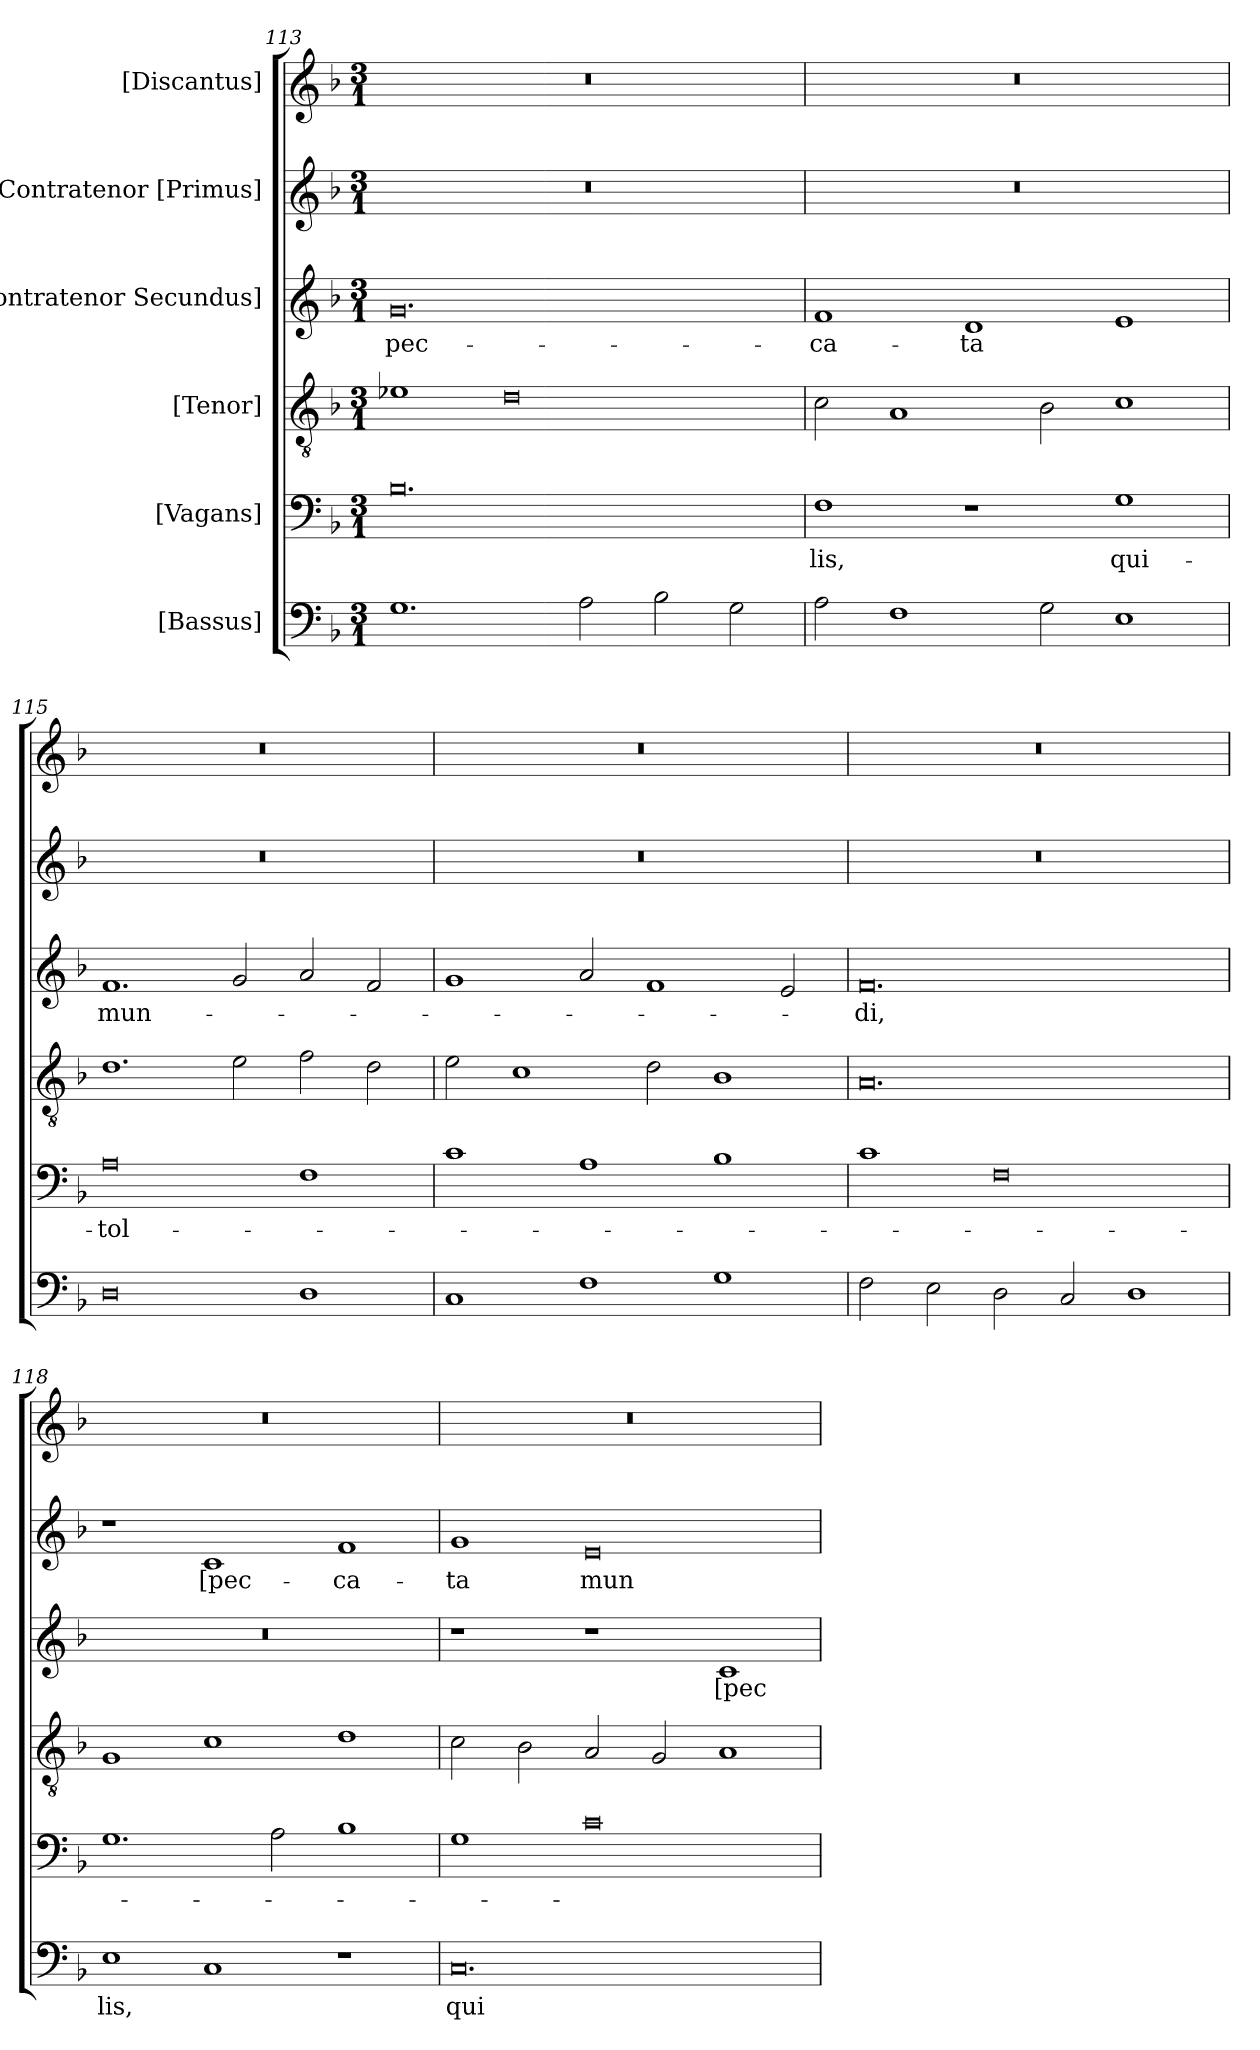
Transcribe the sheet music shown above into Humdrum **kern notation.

**kern	**text	**kern	**text	**kern	**kern	**text	**kern	**text	**kern
*part6	*part6	*part5	*part5	*part4	*part3	*part3	*part2	*part2	*part1
*staff6	*staff6	*staff5	*staff5	*staff4	*staff3	*staff3	*staff2	*staff2	*staff1
*I"[Bassus]	*	*I"[Vagans]	*	*I"[Tenor]	*I"[Contratenor Secundus]	*	*I"Contratenor [Primus]	*	*I"[Discantus]
*clefF4	*	*clefF4	*	*clefGv2	*clefG2	*	*clefG2	*	*clefG2
*k[b-]	*	*k[b-]	*	*k[b-]	*k[b-]	*	*k[b-]	*	*k[b-]
*M3/1	*	*M3/1	*	*M3/1	*M3/1	*	*M3/1	*	*M3/1
=113	=113	=113	=113	=113	=113	=113	=113	=113	=113
1.G\	.	0.B-\	.	1e-X\	0.g/	pec-	0.r	.	0.r
.	.	.	.	0d\	.	.	.	.	.
2A\	.	.	.	.	.	.	.	.	.
2B-\	.	.	.	.	.	.	.	.	.
2G\	.	.	.	.	.	.	.	.	.
=114	=114	=114	=114	=114	=114	=114	=114	=114	=114
2A\	.	1F\	-lis,	2c\	1f/	-ca-	0.r	.	0.r
1F\	.	.	.	1A/	.	.	.	.	.
.	.	1r	.	.	1d/	-ta	.	.	.
2G\	.	.	.	2B-\	.	.	.	.	.
1E\	.	1G\	qui-	1c\	1e/	.	.	.	.
=115	=115	=115	=115	=115	=115	=115	=115	=115	=115
0D\	.	0A\	tol-	1.d\	1.f/	mun-	0.r	.	0.r
.	.	.	.	2e\	2g/	.	.	.	.
1D\	.	1F\	.	2f\	2a/	.	.	.	.
.	.	.	.	2d\	2f/	.	.	.	.
=116	=116	=116	=116	=116	=116	=116	=116	=116	=116
1C/	.	1c\	.	2e\	1g/	.	0.r	.	0.r
.	.	.	.	1c\	.	.	.	.	.
1F\	.	1A\	.	.	2a/	.	.	.	.
.	.	.	.	2d\	1f/	.	.	.	.
1G\	.	1B-\	.	1B-\	.	.	.	.	.
.	.	.	.	.	2e/	.	.	.	.
=117	=117	=117	=117	=117	=117	=117	=117	=117	=117
2F\	.	1c\	.	0.A/	0.f/	-di,	0.r	.	0.r
2E\	.	.	.	.	.	.	.	.	.
2D\	.	0F\	.	.	.	.	.	.	.
2C/	.	.	.	.	.	.	.	.	.
1D\	.	.	.	.	.	.	.	.	.
=118	=118	=118	=118	=118	=118	=118	=118	=118	=118
1E\	-lis,	1.G\	.	1G/	0.r	.	1r	.	0.r
1C/	.	.	.	1c\	.	.	1c/	[pec-	.
.	.	2A\	.	.	.	.	.	.	.
1r	.	1B-\	.	1d\	.	.	1f/	-ca-	.
=119	=119	=119	=119	=119	=119	=119	=119	=119	=119
0.C/	qui-	1G\	.	2c\	1r	.	1g/	-ta	0.r
.	.	.	.	2B-\	.	.	.	.	.
.	.	0c\	.	2A/	1r	.	0e/	mun-	.
.	.	.	.	2G/	.	.	.	.	.
.	.	.	.	1A/	1c/	[pec-	.	.	.
=	=	=	=	=	=	=	=	=	=
*-	*-	*-	*-	*-	*-	*-	*-	*-	*-
